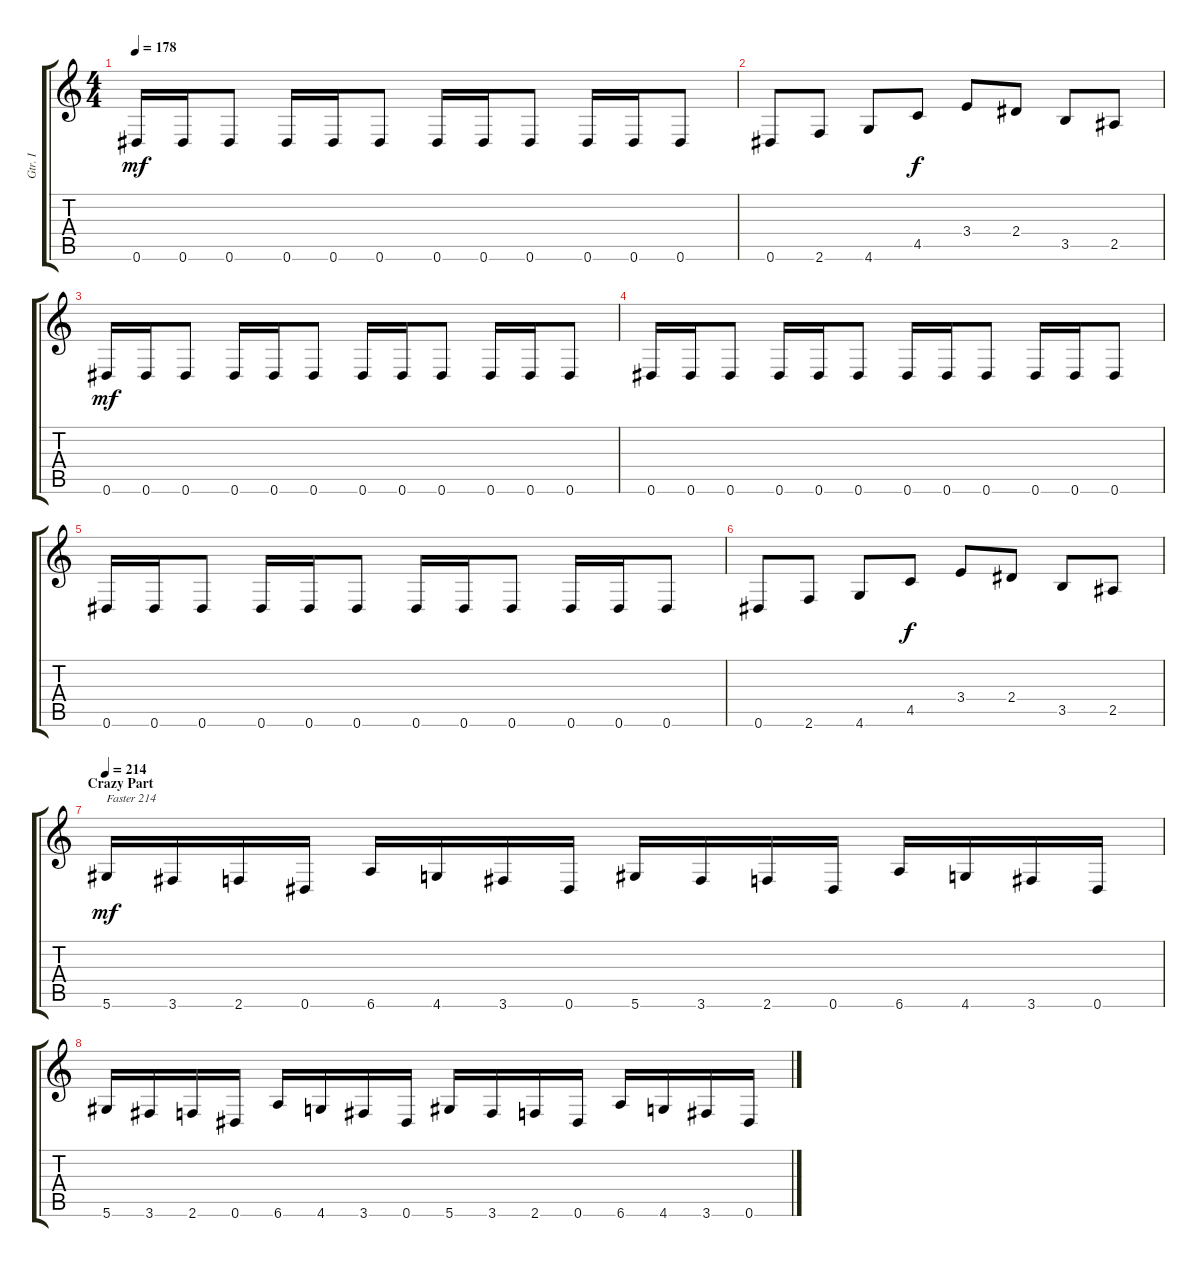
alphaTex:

\track ("Gtr. I" "Gtr. I") {instrument overdrivenguitar}
\staff {score tabs}
\tuning (Eb4 Bb3 Gb3 Db3 Ab2 Eb2) {hide}
\ts (4 4)
\tempo 178
\clef g2
\ks c
0.6.16{dy mf} 0.6.16 0.6.8 0.6.16 0.6.16 0.6.8 0.6.16 0.6.16 0.6.8 0.6.16 0.6.16 0.6.8 |
0.6.8 2.6.8 4.6.8 4.5.8{dy f} 3.4.8 2.4.8 3.5.8 2.5.8 |
0.6.16{dy mf} 0.6.16 0.6.8 0.6.16 0.6.16 0.6.8 0.6.16 0.6.16 0.6.8 0.6.16 0.6.16 0.6.8 |
0.6.16 0.6.16 0.6.8 0.6.16 0.6.16 0.6.8 0.6.16 0.6.16 0.6.8 0.6.16 0.6.16 0.6.8 |
0.6.16 0.6.16 0.6.8 0.6.16 0.6.16 0.6.8 0.6.16 0.6.16 0.6.8 0.6.16 0.6.16 0.6.8 |
0.6.8 2.6.8 4.6.8 4.5.8{dy f} 3.4.8 2.4.8 3.5.8 2.5.8 |
\section ("" "Crazy Part")
\tempo 214
5.6.16{txt "Faster 214" dy mf} 3.6.16 2.6.16 0.6.16 6.6.16 4.6.16 3.6.16 0.6.16 5.6.16 3.6.16 2.6.16 0.6.16 6.6.16 4.6.16 3.6.16 0.6.16 |
5.6.16 3.6.16 2.6.16 0.6.16 6.6.16 4.6.16 3.6.16 0.6.16 5.6.16 3.6.16 2.6.16 0.6.16 6.6.16 4.6.16 3.6.16 0.6.16
